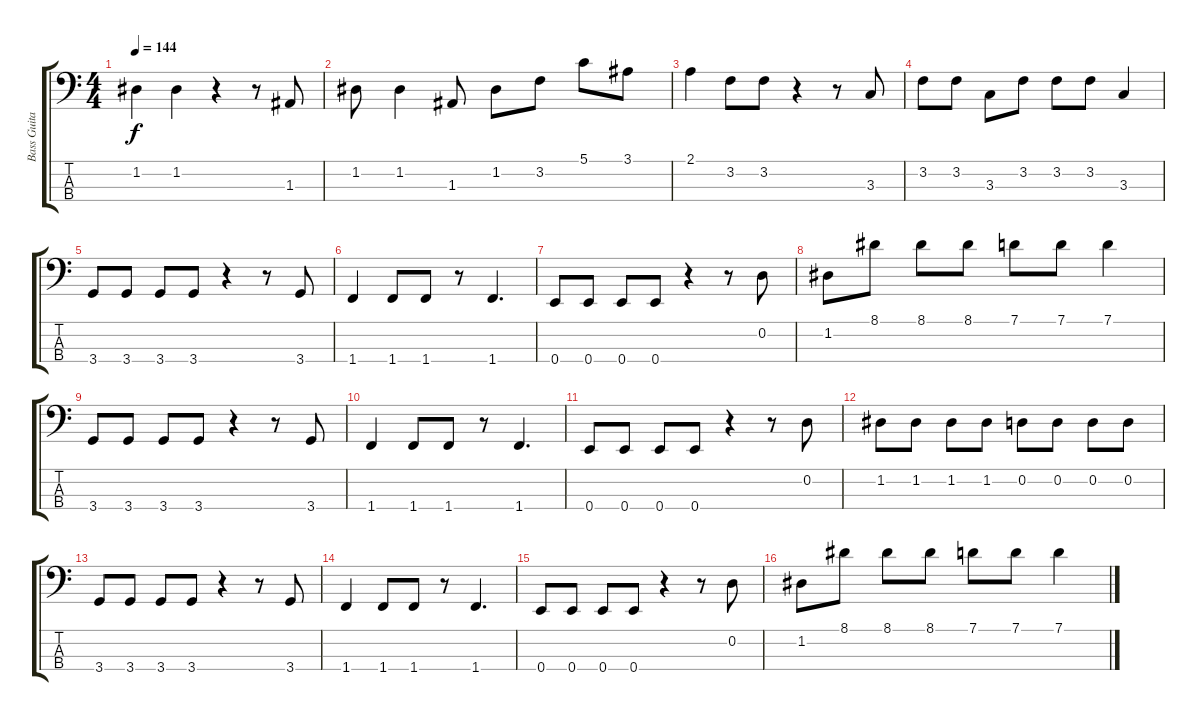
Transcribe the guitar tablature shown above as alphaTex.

\track ("Bass Guitar         " "Bass Guita") {instrument electricbassfinger}
\staff {score tabs}
\tuning (G2 D2 A1 E1) {hide}
\ts (4 4)
\tempo 144
\clef f4
\ks c
1.2.4{dy f} 1.2.4 r.4 r.8 1.3.8 |
1.2.8 1.2.4 1.3.8 1.2.8 3.2.8 5.1.8 3.1.8 |
2.1.4 3.2.8 3.2.8 r.4 r.8 3.3.8 |
3.2.8 3.2.8 3.3.8 3.2.8 3.2.8 3.2.8 3.3.4 |
3.4.8 3.4.8 3.4.8 3.4.8 r.4 r.8 3.4.8 |
1.4.4 1.4.8 1.4.8 r.8 1.4.4{d} |
0.4.8 0.4.8 0.4.8 0.4.8 r.4 r.8 0.2.8 |
1.2.8 8.1.8 8.1.8 8.1.8 7.1.8 7.1.8 7.1.4 |
3.4.8 3.4.8 3.4.8 3.4.8 r.4 r.8 3.4.8 |
1.4.4 1.4.8 1.4.8 r.8 1.4.4{d} |
0.4.8 0.4.8 0.4.8 0.4.8 r.4 r.8 0.2.8 |
1.2.8 1.2.8 1.2.8 1.2.8 0.2.8 0.2.8 0.2.8 0.2.8 |
3.4.8 3.4.8 3.4.8 3.4.8 r.4 r.8 3.4.8 |
1.4.4 1.4.8 1.4.8 r.8 1.4.4{d} |
0.4.8 0.4.8 0.4.8 0.4.8 r.4 r.8 0.2.8 |
1.2.8 8.1.8 8.1.8 8.1.8 7.1.8 7.1.8 7.1.4
